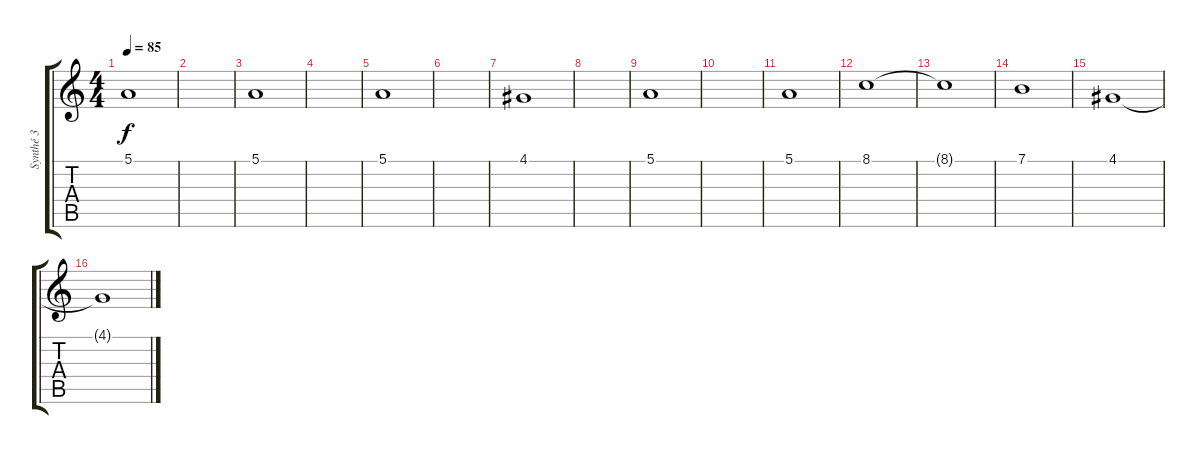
\track ("Synthé 3" "Synthé 3") {instrument synthvoice}
\staff {score tabs}
\tuning (E4 B3 G3 D3 A2 E2) {hide}
\ts (4 4)
\tempo 85
\clef g2
\ks c
5.1.1{dy f} |
|
5.1.1 |
|
5.1.1 |
|
4.1.1 |
|
5.1.1 |
|
5.1.1 |
8.1.1 |
8.1{t}.1 |
7.1.1 |
4.1.1 |
4.1{t}.1
